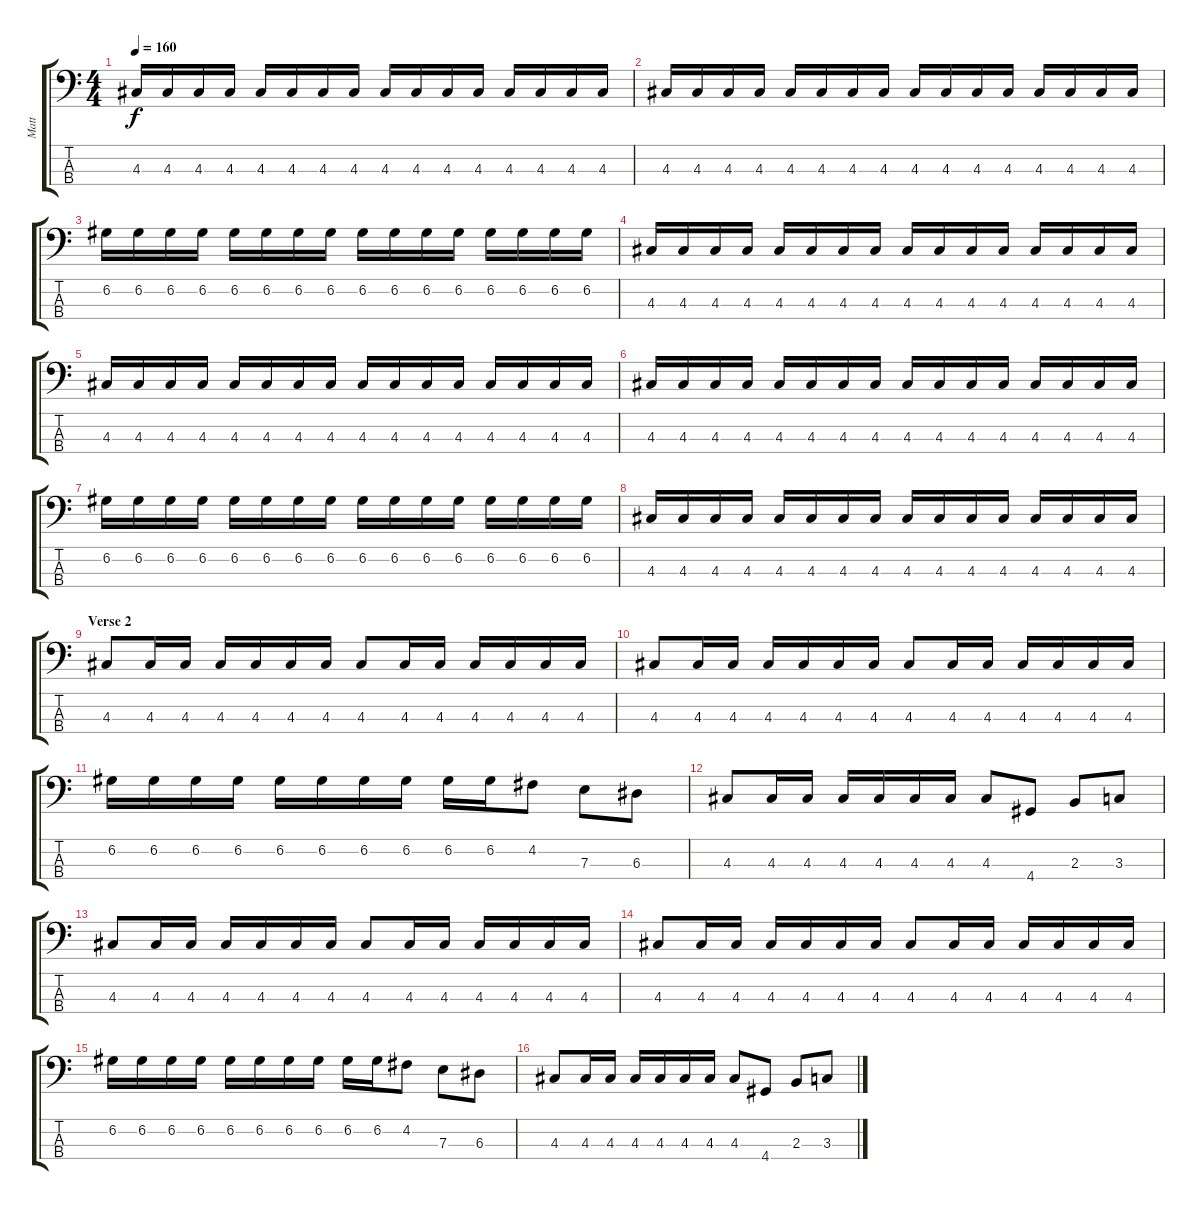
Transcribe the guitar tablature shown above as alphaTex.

\track ("Matt" "Matt") {instrument electricbasspick}
\staff {score tabs}
\tuning (G2 D2 A1 E1) {hide}
\ts (4 4)
\tempo 160
\clef f4
\ks c
4.3.16{dy f} 4.3.16 4.3.16 4.3.16 4.3.16 4.3.16 4.3.16 4.3.16 4.3.16 4.3.16 4.3.16 4.3.16 4.3.16 4.3.16 4.3.16 4.3.16 |
4.3.16 4.3.16 4.3.16 4.3.16 4.3.16 4.3.16 4.3.16 4.3.16 4.3.16 4.3.16 4.3.16 4.3.16 4.3.16 4.3.16 4.3.16 4.3.16 |
6.2.16 6.2.16 6.2.16 6.2.16 6.2.16 6.2.16 6.2.16 6.2.16 6.2.16 6.2.16 6.2.16 6.2.16 6.2.16 6.2.16 6.2.16 6.2.16 |
4.3.16 4.3.16 4.3.16 4.3.16 4.3.16 4.3.16 4.3.16 4.3.16 4.3.16 4.3.16 4.3.16 4.3.16 4.3.16 4.3.16 4.3.16 4.3.16 |
4.3.16 4.3.16 4.3.16 4.3.16 4.3.16 4.3.16 4.3.16 4.3.16 4.3.16 4.3.16 4.3.16 4.3.16 4.3.16 4.3.16 4.3.16 4.3.16 |
4.3.16 4.3.16 4.3.16 4.3.16 4.3.16 4.3.16 4.3.16 4.3.16 4.3.16 4.3.16 4.3.16 4.3.16 4.3.16 4.3.16 4.3.16 4.3.16 |
6.2.16 6.2.16 6.2.16 6.2.16 6.2.16 6.2.16 6.2.16 6.2.16 6.2.16 6.2.16 6.2.16 6.2.16 6.2.16 6.2.16 6.2.16 6.2.16 |
4.3.16 4.3.16 4.3.16 4.3.16 4.3.16 4.3.16 4.3.16 4.3.16 4.3.16 4.3.16 4.3.16 4.3.16 4.3.16 4.3.16 4.3.16 4.3.16 |
\section ("" "Verse 2")
4.3.8 4.3.16 4.3.16 4.3.16 4.3.16 4.3.16 4.3.16 4.3.8 4.3.16 4.3.16 4.3.16 4.3.16 4.3.16 4.3.16 |
4.3.8 4.3.16 4.3.16 4.3.16 4.3.16 4.3.16 4.3.16 4.3.8 4.3.16 4.3.16 4.3.16 4.3.16 4.3.16 4.3.16 |
6.2.16 6.2.16 6.2.16 6.2.16 6.2.16 6.2.16 6.2.16 6.2.16 6.2.16 6.2.16 4.2.8 7.3.8 6.3.8 |
4.3.8 4.3.16 4.3.16 4.3.16 4.3.16 4.3.16 4.3.16 4.3.8 4.4.8 2.3.8 3.3.8 |
4.3.8 4.3.16 4.3.16 4.3.16 4.3.16 4.3.16 4.3.16 4.3.8 4.3.16 4.3.16 4.3.16 4.3.16 4.3.16 4.3.16 |
4.3.8 4.3.16 4.3.16 4.3.16 4.3.16 4.3.16 4.3.16 4.3.8 4.3.16 4.3.16 4.3.16 4.3.16 4.3.16 4.3.16 |
6.2.16 6.2.16 6.2.16 6.2.16 6.2.16 6.2.16 6.2.16 6.2.16 6.2.16 6.2.16 4.2.8 7.3.8 6.3.8 |
4.3.8 4.3.16 4.3.16 4.3.16 4.3.16 4.3.16 4.3.16 4.3.8 4.4.8 2.3.8 3.3.8
